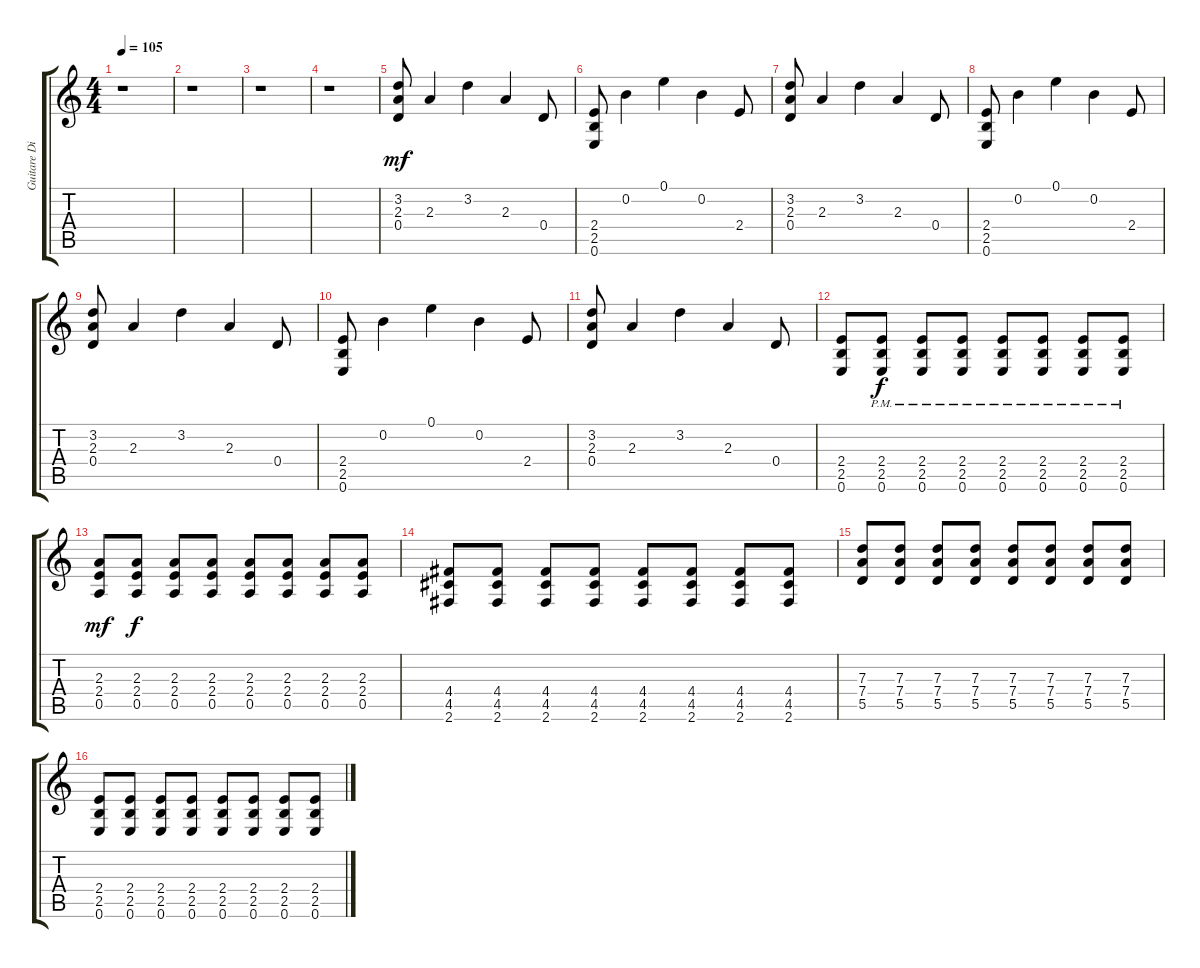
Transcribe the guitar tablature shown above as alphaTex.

\track ("Guitare Disto 2" "Guitare Di") {instrument overdrivenguitar}
\staff {score tabs}
\tuning (E4 B3 G3 D3 A2 E2) {hide}
\ts (4 4)
\tempo 105
\clef g2
\ks c
r.1{dy f} |
r.1 |
r.1 |
r.1 |
(3.2 2.3 0.4).8{dy mf} 2.3.4 3.2.4 2.3.4 0.4.8 |
(2.4 2.5 0.6).8 0.2.4 0.1.4 0.2.4 2.4.8 |
(3.2 2.3 0.4).8 2.3.4 3.2.4 2.3.4 0.4.8 |
(2.4 2.5 0.6).8 0.2.4 0.1.4 0.2.4 2.4.8 |
(3.2 2.3 0.4).8 2.3.4 3.2.4 2.3.4 0.4.8 |
(2.4 2.5 0.6).8 0.2.4 0.1.4 0.2.4 2.4.8 |
(3.2 2.3 0.4).8 2.3.4 3.2.4 2.3.4 0.4.8 |
(2.4 2.5 0.6).8 (2.4 2.5 0.6{pm}).8{dy f} (2.4 2.5 0.6{pm}).8 (2.4 2.5 0.6{pm}).8 (2.4 2.5 0.6{pm}).8 (2.4 2.5 0.6{pm}).8 (2.4 2.5 0.6{pm}).8 (2.4 2.5 0.6{pm}).8 |
(2.3 2.4 0.5).8{dy mf volume 16} (2.3 2.4 0.5).8{dy f} (2.3 2.4 0.5).8 (2.3 2.4 0.5).8 (2.3 2.4 0.5).8 (2.3 2.4 0.5).8 (2.3 2.4 0.5).8 (2.3 2.4 0.5).8 |
(4.4 4.5 2.6).8 (4.4 4.5 2.6).8 (4.4 4.5 2.6).8 (4.4 4.5 2.6).8 (4.4 4.5 2.6).8 (4.4 4.5 2.6).8 (4.4 4.5 2.6).8 (4.4 4.5 2.6).8 |
(7.3 7.4 5.5).8 (7.3 7.4 5.5).8 (7.3 7.4 5.5).8 (7.3 7.4 5.5).8 (7.3 7.4 5.5).8 (7.3 7.4 5.5).8 (7.3 7.4 5.5).8 (7.3 7.4 5.5).8 |
(2.4 2.5 0.6).8 (2.4 2.5 0.6).8 (2.4 2.5 0.6).8 (2.4 2.5 0.6).8 (2.4 2.5 0.6).8 (2.4 2.5 0.6).8 (2.4 2.5 0.6).8 (2.4 2.5 0.6).8
